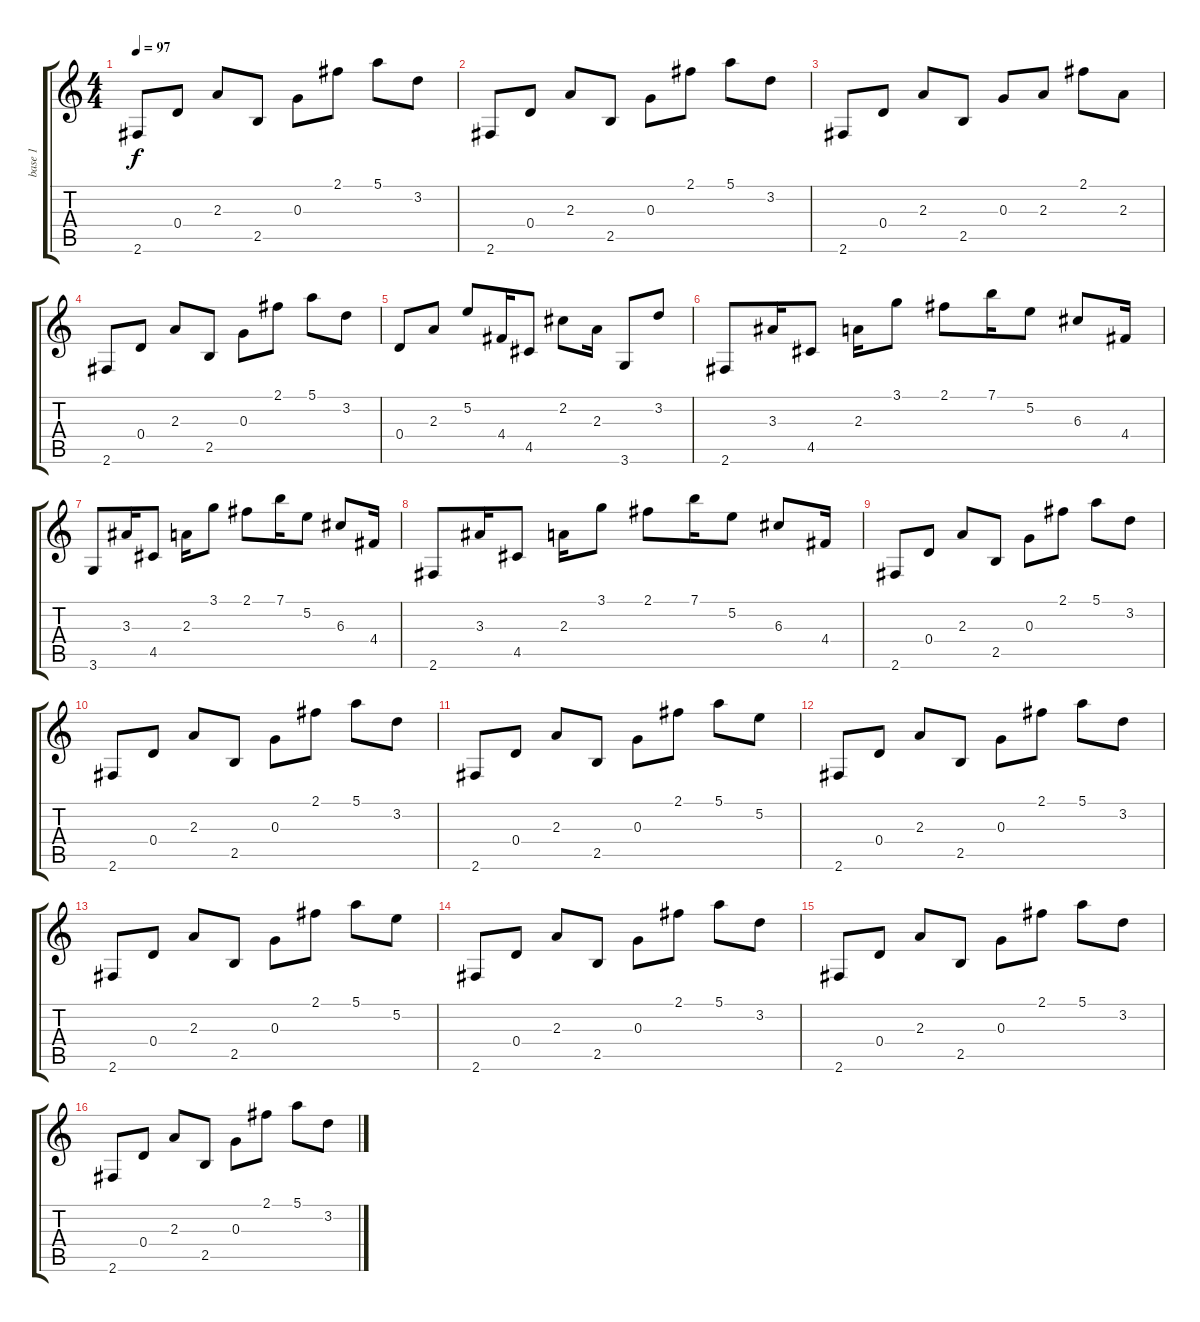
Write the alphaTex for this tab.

\track ("base 1" "base 1") {instrument acousticguitarnylon}
\staff {score tabs}
\tuning (E4 B3 G3 D3 A2 E2) {hide}
\ts (4 4)
\tempo 97
\clef g2
\ks c
2.6.8{dy f} 0.4.8 2.3.8 2.5.8 0.3.8 2.1.8 5.1.8 3.2.8 |
2.6.8 0.4.8 2.3.8 2.5.8 0.3.8 2.1.8 5.1.8 3.2.8 |
2.6.8 0.4.8 2.3.8 2.5.8 0.3.8 2.3.8 2.1.8 2.3.8 |
2.6.8 0.4.8 2.3.8 2.5.8 0.3.8 2.1.8 5.1.8 3.2.8 |
0.4.8 2.3.8 5.2.8 4.4.16 4.5.8 2.2.8 2.3.16 3.6.8 3.2.8 |
2.6.8 3.3.16 4.5.8 2.3.16 3.1.8 2.1.8 7.1.16 5.2.8 6.3.8 4.4.16 |
3.6.8 3.3.16 4.5.8 2.3.16 3.1.8 2.1.8 7.1.16 5.2.8 6.3.8 4.4.16 |
2.6.8 3.3.16 4.5.8 2.3.16 3.1.8 2.1.8 7.1.16 5.2.8 6.3.8 4.4.16 |
2.6.8 0.4.8 2.3.8 2.5.8 0.3.8 2.1.8 5.1.8 3.2.8 |
2.6.8 0.4.8 2.3.8 2.5.8 0.3.8 2.1.8 5.1.8 3.2.8 |
2.6.8 0.4.8 2.3.8 2.5.8 0.3.8 2.1.8 5.1.8 5.2.8 |
2.6.8 0.4.8 2.3.8 2.5.8 0.3.8 2.1.8 5.1.8 3.2.8 |
2.6.8 0.4.8 2.3.8 2.5.8 0.3.8 2.1.8 5.1.8 5.2.8 |
2.6.8 0.4.8 2.3.8 2.5.8 0.3.8 2.1.8 5.1.8 3.2.8 |
2.6.8 0.4.8 2.3.8 2.5.8 0.3.8 2.1.8 5.1.8 3.2.8 |
2.6.8 0.4.8 2.3.8 2.5.8 0.3.8 2.1.8 5.1.8 3.2.8
